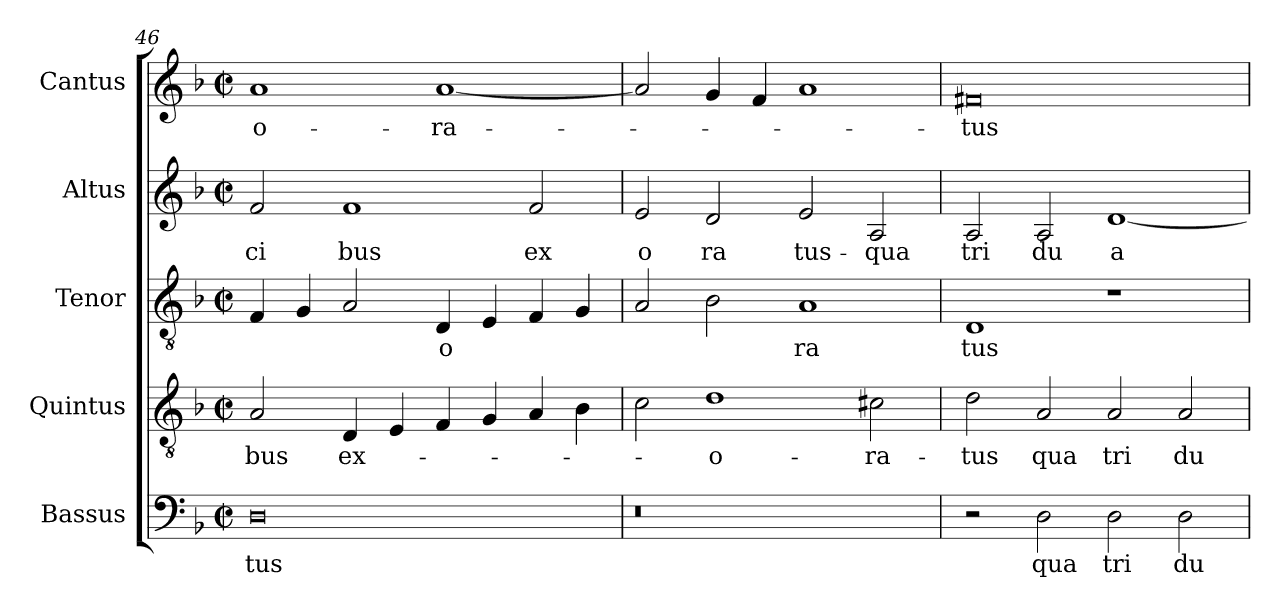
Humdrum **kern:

**kern	**text	**kern	**text	**kern	**text	**kern	**text	**kern	**text
*part5	*part5	*part4	*part4	*part3	*part3	*part2	*part2	*part1	*part1
*staff5	*staff5	*staff4	*staff4	*staff3	*staff3	*staff2	*staff2	*staff1	*staff1
*I"Bassus	*	*I"Quintus	*	*I"Tenor	*	*I"Altus	*	*I"Cantus	*
*clefF4	*	*clefGv2	*	*clefGv2	*	*clefG2	*	*clefG2	*
*k[b-]	*	*k[b-]	*	*k[b-]	*	*k[b-]	*	*k[b-]	*
*F:	*	*F:	*	*F:	*	*F:	*	*F:	*
*M2/2	*	*M2/2	*	*M2/2	*	*M2/2	*	*M2/2	*
*met(c|)	*	*met(c|)	*	*met(c|)	*	*met(c|)	*	*met(c|)	*
=46	=46	=46	=46	=46	=46	=46	=46	=46	=46
!	!LO:LY:b:cj	!	!LO:LY:b:cj	!	!	!	!LO:LY:b:cj	!	!LO:LY:b:cj
0D	-tus	2A/	-bus	4F/	.	2f/	ci	1a	-o-
.	.	.	.	4G/	.	.	.	.	.
!	!	!	!LO:LY:b:cj	!	!	!	!LO:LY:b:cj	!	!
.	.	4D/	ex-	2A/	.	1f	bus	.	.
.	.	4E/	.	.	.	.	.	.	.
!	!	!	!	!	!LO:LY:b:cj	!	!	!	!LO:LY:b:cj
.	.	4F/	.	4D/	o	.	.	[<1a	-ra-
.	.	4G/	.	4E/	.	.	.	.	.
!	!	!	!	!	!	!	!LO:LY:b:cj	!	!
.	.	4A/	.	4F/	.	2f/	ex	.	.
.	.	4B-\	.	4G/	.	.	.	.	.
=47	=47	=47	=47	=47	=47	=47	=47	=47	=47
!	!	!	!	!	!	!	!LO:LY:b:cj	!	!
0r	.	2c\	.	2A/	.	2e/	o	2a/]	.
!	!	!	!LO:LY:b:cj	!	!	!	!LO:LY:b:cj	!	!
.	.	1d	-o-	2B-\	.	2d/	ra	4g/	.
.	.	.	.	.	.	.	.	4f/	.
!	!	!	!	!	!LO:LY:b:cj	!	!LO:LY:b:cj	!	!
.	.	.	.	1A	ra	2e/	tus-	1a	.
!	!	!	!LO:LY:b:cj	!	!	!	!LO:LY:b:cj	!	!
.	.	2c#\	-ra-	.	.	2A/	-qua	.	.
!!LO:LB:g=z
=48	=48	=48	=48	=48	=48	=48	=48	=48	=48
!	!	!	!LO:LY:b:cj	!	!LO:LY:b:cj	!	!LO:LY:b:cj	!	!LO:LY:b:cj
2r	.	2d\	-tus	1D	tus	2A/	tri	0f#X	-tus
!	!LO:LY:b:cj	!	!LO:LY:b:cj	!	!	!	!LO:LY:b:cj	!	!
2D\	qua	2A/	qua	.	.	2A/	du	.	.
!	!LO:LY:b:cj	!	!LO:LY:b:cj	!	!	!	!LO:LY:b:rj	!	!
2D\	tri	2A/	tri	1r	.	[<1d	a	.	.
!	!LO:LY:b:cj	!	!LO:LY:b:cj	!	!	!	!	!	!
2D\	du	2A/	du	.	.	.	.	.	.
=	=	=	=	=	=	=	=	=	=
*-	*-	*-	*-	*-	*-	*-	*-	*-	*-
